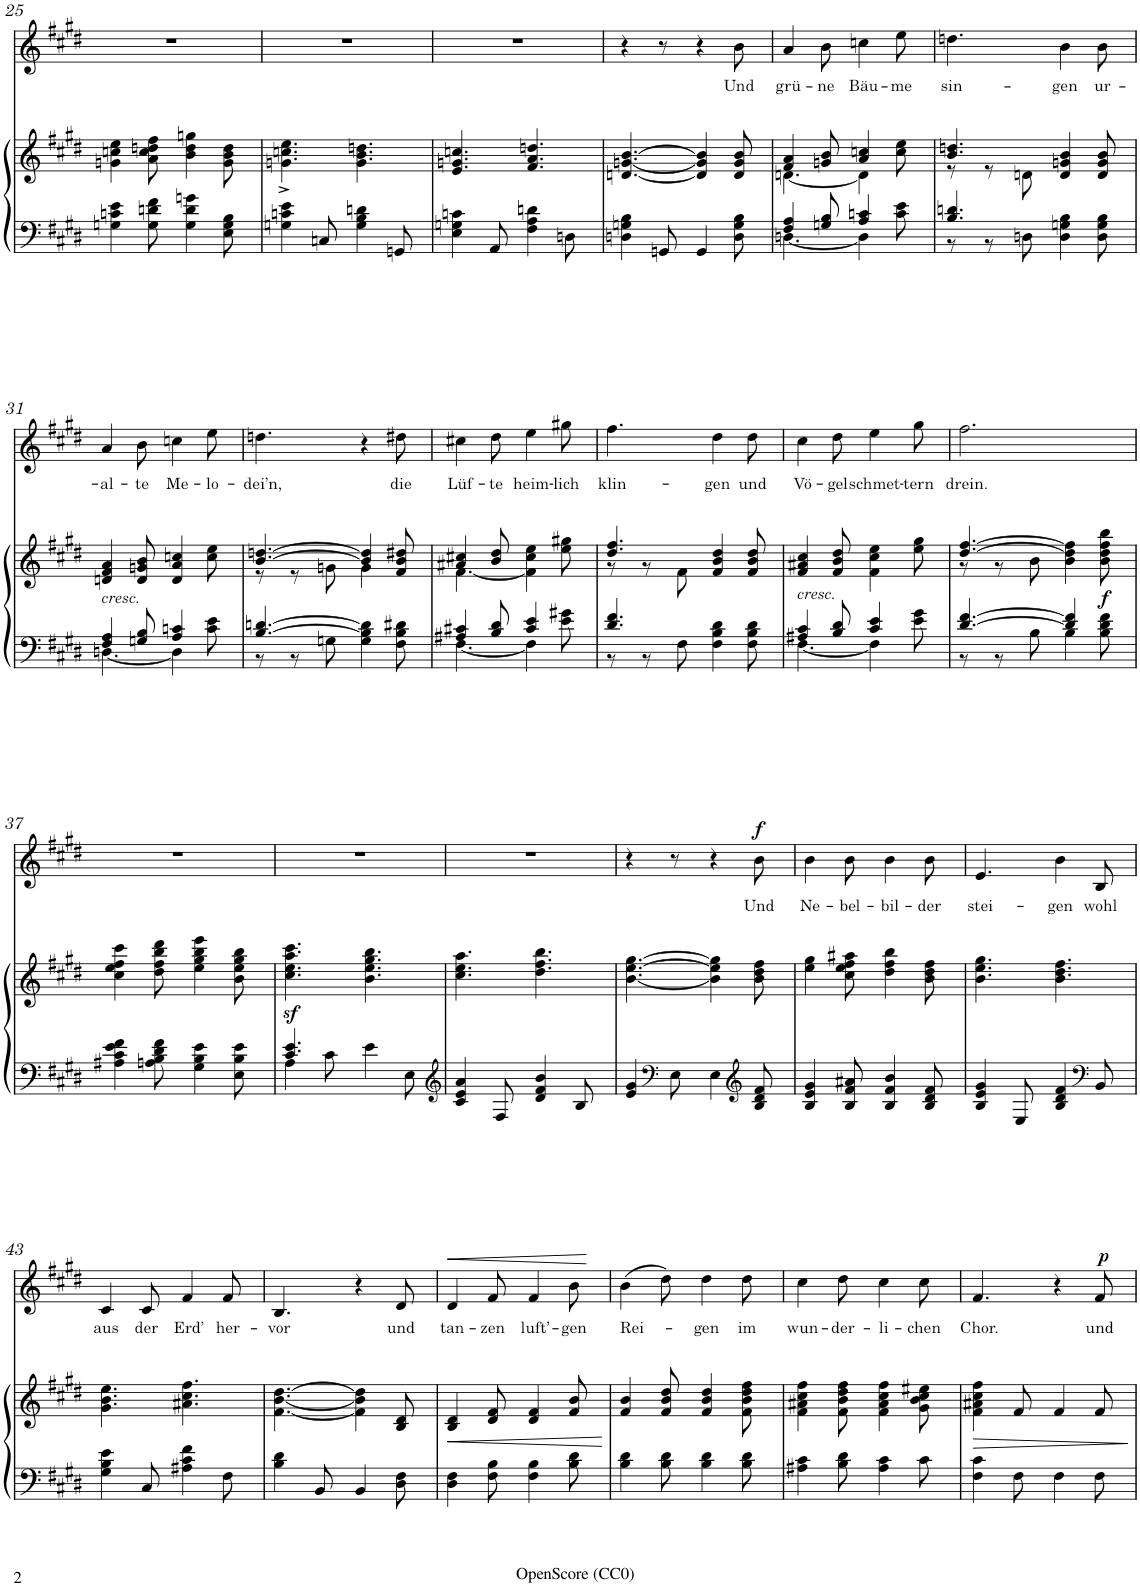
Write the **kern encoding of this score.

**kern	**kern	**dynam	**kern	**text	**dynam
*part2	*part2	*part2	*part1	*part1	*part1
*staff3	*staff2	*staff2/3	*staff1	*staff1	*staff1
*I"Piano	*	*	*I"Voice	*	*
*I'Pno	*	*	*	*	*
!!LO:PB:g=z
*clefF4	*clefG2	*	*clefG2	*	*
*k[f#c#g#d#]	*k[f#c#g#d#]	*	*k[f#c#g#d#]	*	*
*M6/8	*M6/8	*	*M6/8	*	*
=25	=25	=25	=25	=25	=25
4Gn\ 4cn\ 4e\	4gn\ 4ccn\ 4ee\	.	2.r	.	.
8G\ 8dn\ 8f#\	8a\ 8cc\ 8ddn\ 8ff#\	.	.	.	.
4G\ 4d\ 4gn\	4b\ 4dd\ 4ggn\	.	.	.	.
8E\ 8G\ 8B\	8g\ 8b\ 8dd\	.	.	.	.
=26	=26	=26	=26	=26	=26
4Gn\ 4cn\ 4e\	4.gn\^< 4.ccn\^< 4.ee\^<	.	2.r	.	.
8Cn/	.	.	.	.	.
4G\ 4B\ 4dn\	4.g\ 4.b\ 4.ddn\	.	.	.	.
8GGn/	.	.	.	.	.
=27	=27	=27	=27	=27	=27
4E\ 4Gn\ 4cn\	4.e/ 4.gn/ 4.ccn/	.	2.r	.	.
8AA/	.	.	.	.	.
4F#\ 4A\ 4dn\	4.f#/ 4.a/ 4.ddn/	.	.	.	.
8Dn\	.	.	.	.	.
=28	=28	=28	=28	=28	=28
4Dn\ 4Gn\ 4B\	[4.dn/ [4.gn/ [4.b/	.	4r	.	.
8GGn/	.	.	8r	.	.
4GG/	4d/] 4g/] 4b/]	.	4r	.	.
!	!	!	!	!LO:LY:b	!
8D\ 8G\ 8B\	8d/ 8g/ 8b/	.	8b\	Und	.
=29	=29	=29	=29	=29	=29
*^	*^	*	*	*	*
!	!	!	!	!	!	!LO:LY:b	!
4F#/ 4A/	[4.Dn\	4f#/ 4a/	[4.dn\	.	4a/	grü-	.
!	!	!	!	!	!	!LO:LY:b	!
8Gn/ 8B/	.	8gn/ 8b/	.	.	8b\	-ne	.
!	!	!	!	!	!	!LO:LY:b	!
4A/ 4cn/	4D\]	4a/ 4ccn/	4d\]	.	4ccn\	Bäu-	.
!	!	!	!	!	!	!LO:LY:b	!
8c\ 8e\	8ryy	8cc\ 8ee\	8ryy	.	8ee\	-me	.
=30	=30	=30	=30	=30	=30	=30	=30
!	!	!	!	!	!	!LO:LY:b	!
4.B/ 4.dn/	8r	4.b/ 4.ddn/	8r	.	4.ddn\	sin-	.
.	8r	.	8r	.	.	.	.
.	8Dn\	.	8dn\	.	.	.	.
!	!	!	!	!	!	!LO:LY:b	!
4D\ 4Gn\ 4B\	4.ryy	4d/ 4gn/ 4b/	4.ryy	.	4b\	-gen	.
!	!	!	!	!	!	!LO:LY:b	!
8D\ 8G\ 8B\	.	8d/ 8g/ 8b/	.	.	8b\	ur-	.
*	*	*v	*v	*	*	*	*
!!LO:LB:g=z
=31	=31	=31	=31	=31	=31	=31
!	!	!LO:TX:b:i:t=cresc.	!	!	!	!
!	!	!	!	!	!LO:LY:b	!
4F#/ 4A/	[4.Dn\	4dn/ 4f#/ 4a/	.	4a/	-al-	.
!	!	!	!	!	!LO:LY:b	!
8Gn/ 8B/	.	8d/ 8gn/ 8b/	.	8b\	-te	.
!	!	!	!	!	!LO:LY:b	!
4A/ 4cn/	4D\]	4d/ 4a/ 4ccn/	.	4ccn\	Me-	.
!	!	!	!	!	!LO:LY:b	!
8c\ 8e\	8ryy	8cc\ 8ee\	.	8ee\	-lo-	.
=32	=32	=32	=32	=32	=32	=32
*	*	*^	*	*	*	*
!	!	!	!	!	!	!LO:LY:b	!
[4.B/ [4.dn/	8r	[4.b/ [4.ddn/	8r	.	4.ddn\	-dei’n,	.
.	8r	.	8r	.	.	.	.
.	8Gn\	.	8gn\	.	.	.	.
4G\ 4B\] 4d\]	4.ryy	4b/] 4dd/]	4g\	.	4r	.	.
!	!	!	!	!	!	!LO:LY:b	!
8F#\ 8B\ 8d#X\	.	8f#/ 8b/ 8dd#X/	8ryy	.	8dd#X\	die	.
=33	=33	=33	=33	=33	=33	=33	=33
!	!	!	!	!	!	!LO:LY:b	!
4A#X/ 4c#X/	[4.F#\	4a#X/ 4cc#X/	[4.f#\	.	4cc#X\	Lüf-	.
!	!	!	!	!	!	!LO:LY:b	!
8B/ 8d#/	.	8b/ 8dd#/	.	.	8dd#\	-te	.
!	!	!	!	!	!	!LO:LY:b	!
4c#/ 4e/	4F#\]	4f#\] 4cc#\ 4ee\	4.ryy	.	4ee\	heim-	.
!	!	!	!	!	!	!LO:LY:b	!
8e\ 8g#X\	8ryy	8ee\ 8gg#X\	.	.	8gg#X\	-lich	.
=34	=34	=34	=34	=34	=34	=34	=34
!	!	!	!	!	!	!LO:LY:b	!
4.d#/ 4.f#/	8r	4.dd#/ 4.ff#/	8r	.	4.ff#\	klin-	.
.	8r	.	8r	.	.	.	.
.	8F#\	.	8f#\	.	.	.	.
!	!	!	!	!	!	!LO:LY:b	!
4F#\ 4B\ 4d#\	4.ryy	4f#/ 4b/ 4dd#/	4.ryy	.	4dd#\	-gen	.
!	!	!	!	!	!	!LO:LY:b	!
8F#\ 8B\ 8d#\	.	8f#/ 8b/ 8dd#/	.	.	8dd#\	und	.
*	*	*v	*v	*	*	*	*
=35	=35	=35	=35	=35	=35	=35
!	!	!LO:TX:b:i:t=cresc.	!	!	!	!
!	!	!	!	!	!LO:LY:b	!
4A#X/ 4c#/	[4.F#\	4f#/ 4a#X/ 4cc#/	.	4cc#\	Vö-	.
!	!	!	!	!	!LO:LY:b	!
8B/ 8d#/	.	8f#/ 8b/ 8dd#/	.	8dd#\	-gel	.
!	!	!	!	!	!LO:LY:b	!
4c#/ 4e/	4F#\]	4f#\ 4cc#\ 4ee\	.	4ee\	schmet-	.
!	!	!	!	!	!LO:LY:b	!
8e\ 8g#\	8ryy	8ee\ 8gg#\	.	8gg#\	-tern	.
=36	=36	=36	=36	=36	=36	=36
*	*	*^	*	*	*	*
!	!	!	!	!	!	!LO:LY:b	!
[4.d#/ [4.f#/	8r	[4.dd#/ [4.ff#/	8r	.	2.ff#\	drein.	.
.	8r	.	8r	.	.	.	.
.	8B\	.	8b\	.	.	.	.
4d#/] 4f#/]	4B\	4b\ 4dd#\] 4ff#\]	4.ryy	.	.	.	.
!	!	!	!	!LO:DY:b	!	!	!
8B\ 8d#\ 8f#\	8ryy	8b\ 8dd#\ 8ff#\ 8bb\	.	f	.	.	.
*v	*v	*	*	*	*	*	*
*	*v	*v	*	*	*	*
!!LO:LB:g=z
=37	=37	=37	=37	=37	=37
4A#X\ 4c#\ 4e\ 4f#\	4cc#\ 4ee\ 4ff#\ 4ccc#\	.	2.r	.	.
8An\ 8B\ 8d#\ 8f#\	8dd#\ 8ff#\ 8bb\ 8ddd#\	.	.	.	.
4G#\ 4B\ 4e\	4ee\ 4gg#\ 4bb\ 4eee\	.	.	.	.
8E\ 8B\ 8e\	8b\ 8ee\ 8gg#\ 8bb\	.	.	.	.
=38	=38	=38	=38	=38	=38
*^	*	*	*	*	*
4.c#/ 4.e/	4A\	4.cc#\z< 4.ee\z< 4.aa\z< 4.ccc#\z<	.	2.r	.	.
.	8c#\	.	.	.	.	.
4e\	4.ryy	4.b\ 4.ee\ 4.gg#\ 4.bb\	.	.	.	.
8E\	.	.	.	.	.	.
*v	*v	*	*	*	*	*
=39	=39	=39	=39	=39	=39
*clefG2	*	*	*	*	*
4c#/ 4e/ 4a/	4.cc#\ 4.ee\ 4.aa\	.	2.r	.	.
8F#/	.	.	.	.	.
4d#/ 4f#/ 4b/	4.dd#\ 4.ff#\ 4.bb\	.	.	.	.
8B/	.	.	.	.	.
=40	=40	=40	=40	=40	=40
4e/ 4g#/	[4.b\ [4.ee\ [4.gg#\	.	4r	.	.
*clefF4	*	*	*	*	*
8E\	.	.	8r	.	.
4E\	4b\] 4ee\] 4gg#\]	.	4r	.	.
*clefG2	*	*	*	*	*
!	!	!	!	!LO:LY:b	!LO:DY:a
8B/ 8d#/ 8f#/	8b\ 8dd#\ 8ff#\	.	8b\	Und	f
=41	=41	=41	=41	=41	=41
!	!	!	!	!LO:LY:b	!
4B/ 4e/ 4g#/	4ee\ 4gg#\	.	4b\	Ne-	.
!	!	!	!	!LO:LY:b	!
8B/ 8f#/ 8a#X/	8cc#\ 8ee\ 8ff#\ 8aa#X\	.	8b\	-bel-	.
!	!	!	!	!LO:LY:b	!
4B/ 4f#/ 4b/	4dd#\ 4ff#\ 4bb\	.	4b\	-bil-	.
!	!	!	!	!LO:LY:b	!
8B/ 8d#/ 8f#/	8b\ 8dd#\ 8ff#\	.	8b\	-der	.
=42	=42	=42	=42	=42	=42
!	!	!	!	!LO:LY:b	!
4B/ 4e/ 4g#/	4.b\ 4.ee\ 4.gg#\	.	4.e/	stei-	.
8E/	.	.	.	.	.
!	!	!	!	!LO:LY:b	!
4B/ 4d#/ 4f#/	4.b\ 4.dd#\ 4.ff#\	.	4b\	-gen	.
*clefF4	*	*	*	*	*
!	!	!	!	!LO:LY:b	!
8BB/	.	.	8B/	wohl	.
!!LO:LB:g=z
=43	=43	=43	=43	=43	=43
!	!	!	!	!LO:LY:b	!
4G#\ 4B\ 4e\	4.g#\ 4.b\ 4.ee\	.	4c#/	aus	.
!	!	!	!	!LO:LY:b	!
8C#/	.	.	8c#/	der	.
!	!	!	!	!LO:LY:b	!
4A#X\ 4c#\ 4f#\	4.a#X\ 4.cc#\ 4.ff#\	.	4f#/	Erd’	.
!	!	!	!	!LO:LY:b	!
8F#\	.	.	8f#/	her-	.
=44	=44	=44	=44	=44	=44
!	!	!	!	!LO:LY:b	!
4B\ 4d#\	[4.f#\ [<4.b\ [4.dd#\	.	4.B/	-vor	.
8BB/	.	.	.	.	.
4BB/	4f#\] 4b\] 4dd#\]	.	4r	.	.
!	!	!	!	!LO:LY:b	!
8D#\ 8F#\	8B/ 8d#/	.	8d#/	und	.
=45	=45	=45	=45	=45	=45
!	!	!LO:HP:b	!	!LO:LY:b	!LO:HP:b
4D#\ 4F#\	4B/ 4d#/	<	4d#/	tan-	<
!	!	!	!	!LO:LY:b	!
8F#\ 8B\	8d#/ 8f#/	.	8f#/	-zen	.
!	!	!	!	!LO:LY:b	!
4F#\ 4B\	4d#/ 4f#/	.	4f#/	luft’-	.
!	!	!	!	!LO:LY:b	!
8B\ 8d#\	8f#/ 8b/	.	8b\	-gen	.
.	.	[	.	.	[
=46	=46	=46	=46	=46	=46
!	!	!	!	!LO:LY:b	!
4B\ 4d#\	4f#/ 4b/	.	(4b\	Rei-	.
8B\ 8d#\	8f#/ 8b/ 8dd#/	.	8dd#\)	.	.
!	!	!	!	!LO:LY:b	!
4B\ 4d#\	4f#/ 4b/ 4dd#/	.	4dd#\	gen	.
!	!	!	!	!LO:LY:b	!
8B\ 8d#\	8f#\ 8b\ 8dd#\ 8ff#\	.	8dd#\	im	.
=47	=47	=47	=47	=47	=47
!	!	!	!	!LO:LY:b	!
4A#X\ 4c#\	4f#\ 4a#X\ 4cc#\ 4ff#\	.	4cc#\	wun-	.
!	!	!	!	!LO:LY:b	!
8B\ 8d#\	8f#\ 8b\ 8dd#\ 8ff#\	.	8dd#\	-der-	.
!	!	!	!	!LO:LY:b	!
4A#\ 4c#\	4f#\ 4a#\ 4cc#\ 4ff#\	.	4cc#\	-li-	.
!	!	!	!	!LO:LY:b	!
8c#\	8g#\ 8b\ 8cc#\ 8ee#X\	.	8cc#\	-chen	.
=48	=48	=48	=48	=48	=48
!	!	!LO:HP:b	!	!LO:LY:b	!
4F#\ 4c#\	4f#\ 4a#X\ 4cc#\ 4ff#\	>	4.f#/	Chor.	.
8F#\	8f#/	.	.	.	.
4F#\	4f#/	.	4r	.	.
!	!	!	!	!LO:LY:b	!LO:DY:a
8F#\	8f#/	.	8f#/	und	p
.	.	]	.	.	.
=	=	=	=	=	=
*-	*-	*-	*-	*-	*-
